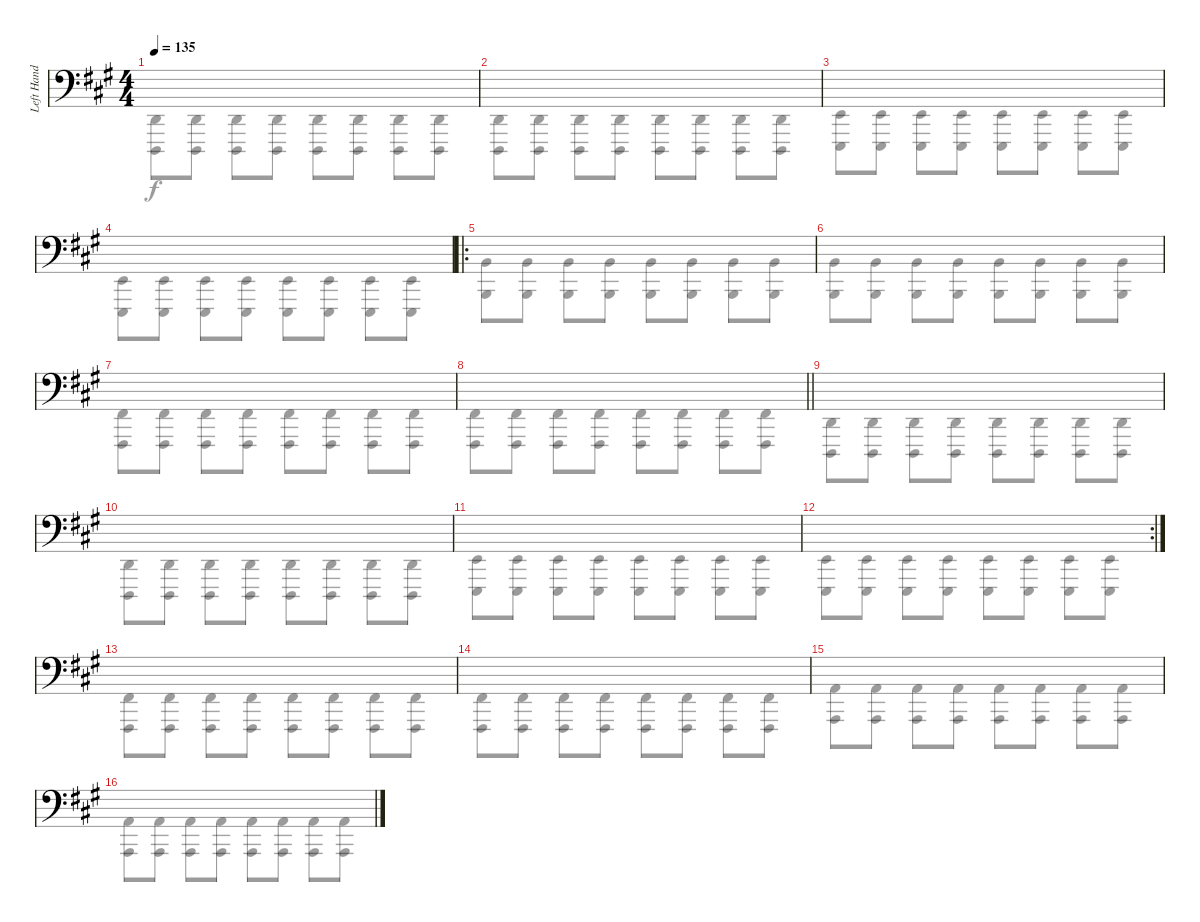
\track ("Left Hand" "Left Hand") {instrument electricpiano1}
\staff {score}
\tuning (C3 G2 D2 A1 E1 B0) {hide}
\voice
\ts (4 4)
\tempo 135
\clef f4
\ks a
|
|
|
|
\ro
|
|
|
\barLineRight lightlight
|
|
|
|
\rc 2
|
|
|
|
\voice
\clef f4
\ks a
(0.3 3.6).8{dy f} (0.3 3.6).8 (0.3 3.6).8 (0.3 3.6).8 (0.3 3.6).8 (0.3 3.6).8 (0.3 3.6).8 (0.3 3.6).8 |
(0.3 3.6).8 (0.3 3.6).8 (0.3 3.6).8 (0.3 3.6).8 (0.3 3.6).8 (0.3 3.6).8 (0.3 3.6).8 (0.3 3.6).8 |
(2.3 0.5).8 (2.3 0.5).8 (2.3 0.5).8 (2.3 0.5).8 (2.3 0.5).8 (2.3 0.5).8 (2.3 0.5).8 (2.3 0.5).8 |
(2.3 0.5).8 (2.3 0.5).8 (2.3 0.5).8 (2.3 0.5).8 (2.3 0.5).8 (2.3 0.5).8 (2.3 0.5).8 (2.3 0.5).8 |
(4.2 2.4).8 (4.2 2.4).8 (4.2 2.4).8 (4.2 2.4).8 (4.2 2.4).8 (4.2 2.4).8 (4.2 2.4).8 (4.2 2.4).8 |
(4.2 2.4).8 (4.2 2.4).8 (4.2 2.4).8 (4.2 2.4).8 (4.2 2.4).8 (4.2 2.4).8 (4.2 2.4).8 (4.2 2.4).8 |
(4.3 2.5).8 (4.3 2.5).8 (4.3 2.5).8 (4.3 2.5).8 (4.3 2.5).8 (4.3 2.5).8 (4.3 2.5).8 (4.3 2.5).8 |
\barLineRight lightlight
(4.3 7.6).8 (4.3 2.5).8 (4.3 2.5).8 (4.3 2.5).8 (4.3 2.5).8 (4.3 2.5).8 (4.3 2.5).8 (4.3 2.5).8 |
(0.3 3.6).8 (0.3 3.6).8 (0.3 3.6).8 (0.3 3.6).8 (0.3 3.6).8 (0.3 3.6).8 (5.4 3.6).8 (0.3 3.6).8 |
(0.3 3.6).8 (0.3 3.6).8 (0.3 3.6).8 (0.3 3.6).8 (0.3 3.6).8 (0.3 3.6).8 (0.3 3.6).8 (0.3 3.6).8 |
(2.3 0.5).8 (2.3 0.5).8 (2.3 0.5).8 (2.3 0.5).8 (2.3 0.5).8 (2.3 0.5).8 (2.3 0.5).8 (2.3 0.5).8 |
(2.3 0.5).8 (2.3 0.5).8 (2.3 0.5).8 (2.3 0.5).8 (2.3 0.5).8 (2.3 0.5).8 (7.4 0.5).8 (2.3 0.5).8 |
(4.3 2.5).8 (4.3 2.5).8 (4.3 2.5).8 (4.3 2.5).8 (4.3 2.5).8 (4.3 2.5).8 (4.3 2.5).8 (4.3 2.5).8 |
(4.3 2.5).8 (4.3 2.5).8 (4.3 2.5).8 (9.4 2.5).8 (4.3 2.5).8 (4.3 2.5).8 (4.3 2.5).8 (4.3 2.5).8 |
(2.2 0.4).8 (7.3 0.4).8 (2.2 0.4).8 (2.2 0.4).8 (2.2 5.5).8 (2.2 0.4).8 (0.4 17.5).8 (2.2 0.4).8 |
(2.2 0.4).8 (2.2 0.4).8 (2.2 0.4).8 (7.3 0.4).8 (2.2 0.4).8 (2.2 0.4).8 (2.2 0.4).8 (2.2 0.4).8
